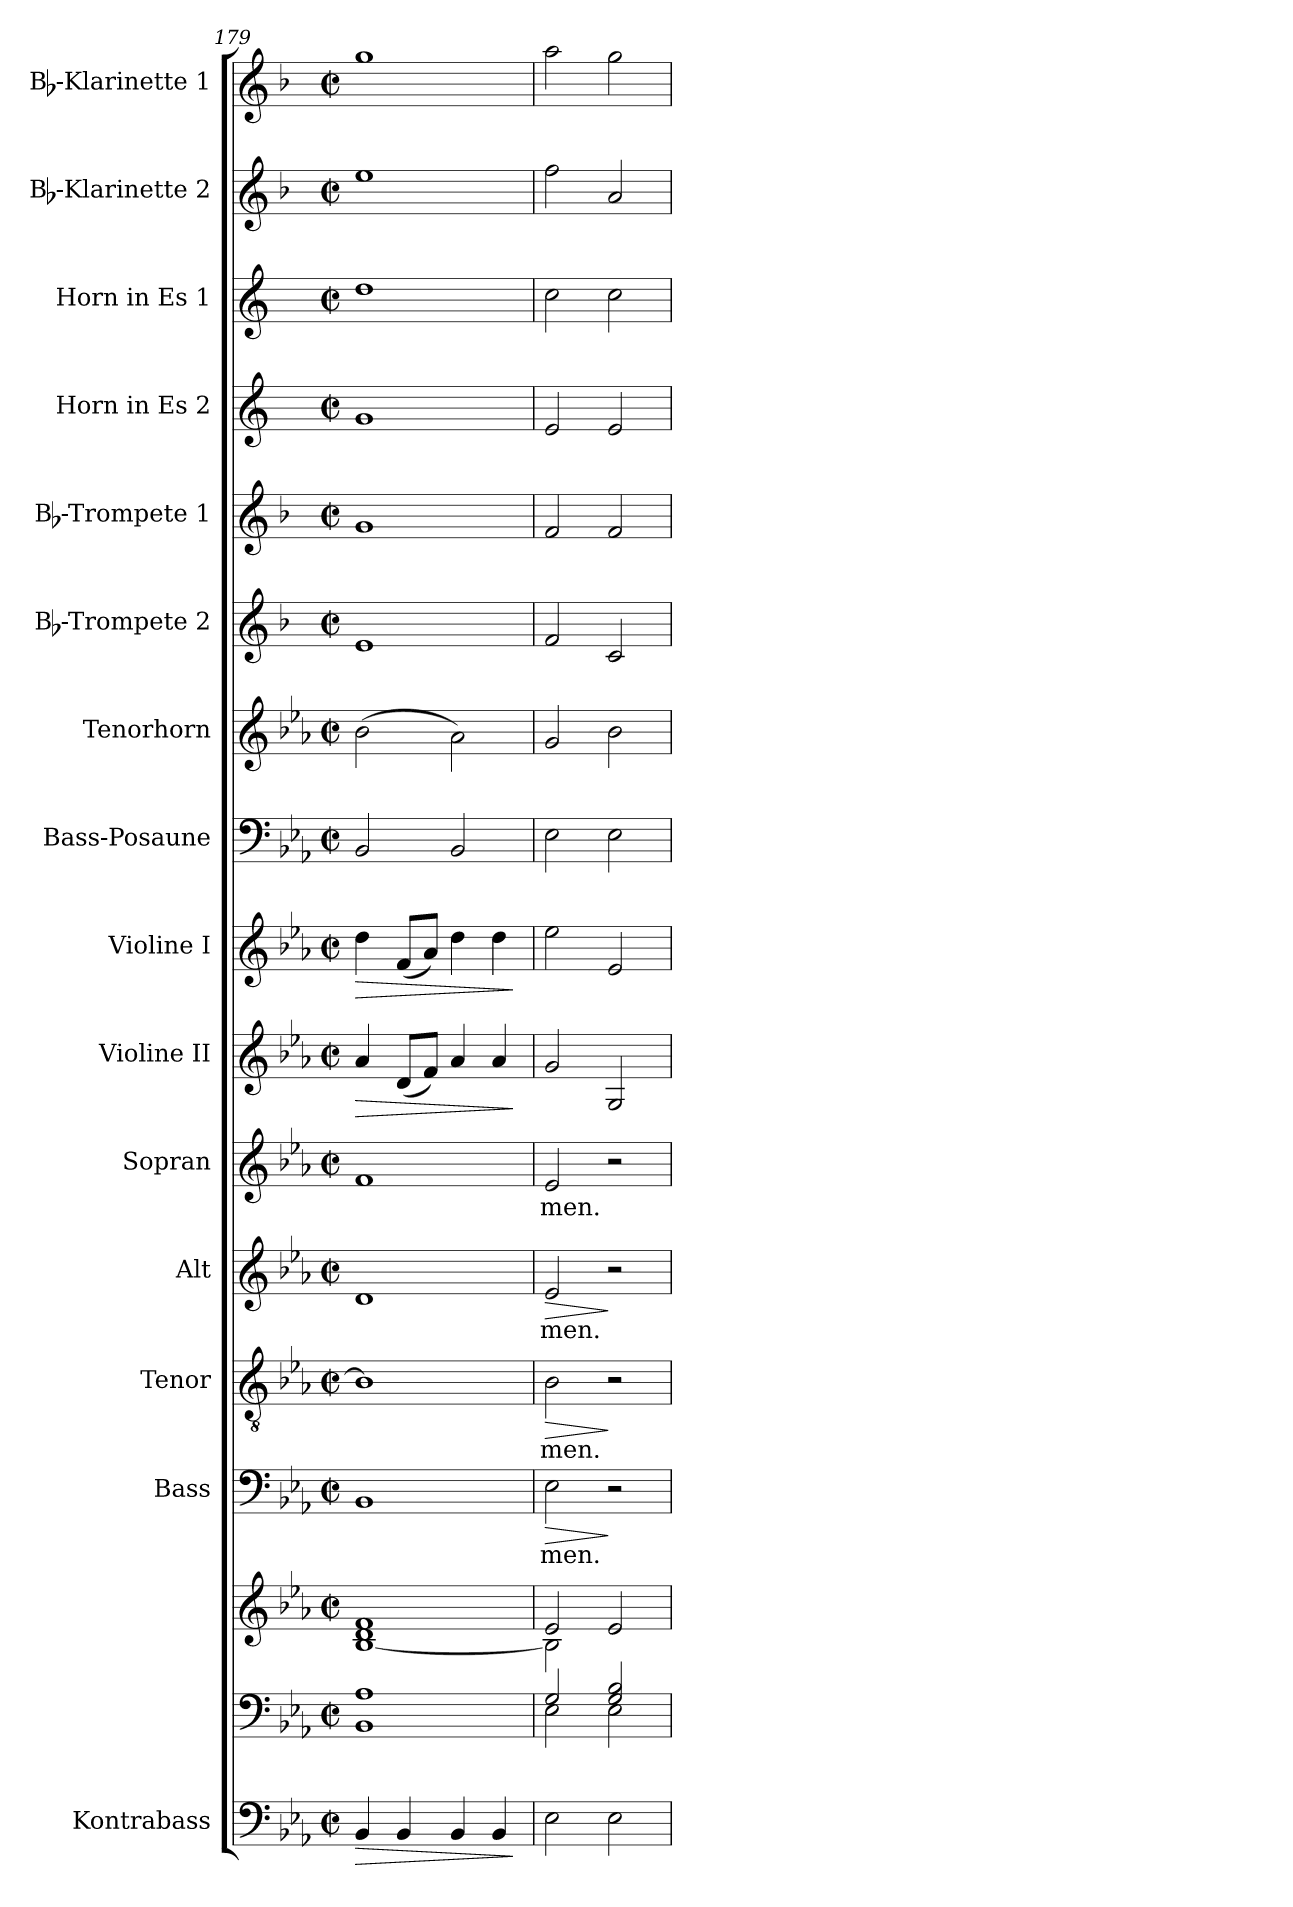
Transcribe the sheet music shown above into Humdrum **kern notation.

**kern	**dynam	**kern	**kern	**kern	**text	**dynam	**kern	**text	**dynam	**kern	**text	**dynam	**kern	**text	**kern	**dynam	**kern	**dynam	**kern	**kern	**kern	**kern	**kern	**kern	**kern	**kern
*part16	*part16	*part15	*part15	*part14	*part14	*part14	*part13	*part13	*part13	*part12	*part12	*part12	*part11	*part11	*part10	*part10	*part9	*part9	*part8	*part7	*part6	*part5	*part4	*part3	*part2	*part1
*staff17	*staff17	*staff16	*staff15	*staff14	*staff14	*staff14	*staff13	*staff13	*staff13	*staff12	*staff12	*staff12	*staff11	*staff11	*staff10	*staff10	*staff9	*staff9	*staff8	*staff7	*staff6	*staff5	*staff4	*staff3	*staff2	*staff1
*I"Kontrabass	*	*	*	*I"Bass	*	*	*I"Tenor	*	*	*I"Alt	*	*	*I"Sopran	*	*I"Violine II	*	*I"Violine I	*	*I"Bass-Posaune	*I"Tenorhorn	*I"Bb-Trompete 2	*I"Bb-Trompete 1	*I"Horn in Es 2	*I"Horn in Es 1	*I"Bb-Klarinette 2	*I"Bb-Klarinette 1
*I'Kb.	*	*	*	*I'B.	*	*	*I'T.	*	*	*I'A.	*	*	*I'S.	*	*I'Vl. II	*	*I'Vl. I	*	*I'B. Pos.	*I'T. Hrn.	*I'Bb Trp. 2	*I'Bb Trp. 1	*	*	*I'Bb Kl. 2	*I'Bb Kl. 1
*clefF4	*	*clefF4	*clefG2	*clefF4	*	*	*clefGv2	*	*	*clefG2	*	*	*clefG2	*	*clefG2	*	*clefG2	*	*clefF4	*clefG2	*clefG2	*clefG2	*clefG2	*clefG2	*clefG2	*clefG2
*ITrd7c12	*	*	*	*	*	*	*	*	*	*	*	*	*	*	*	*	*	*	*	*ITrd8c14	*ITrd1c2	*ITrd1c2	*ITrd5c9	*ITrd5c9	*ITrd1c2	*ITrd1c2
*k[b-e-a-]	*	*k[b-e-a-]	*k[b-e-a-]	*k[b-e-a-]	*	*	*k[b-e-a-]	*	*	*k[b-e-a-]	*	*	*k[b-e-a-]	*	*k[b-e-a-]	*	*k[b-e-a-]	*	*k[b-e-a-]	*k[b-e-a-]	*k[b-e-a-]	*k[b-e-a-]	*k[b-e-a-]	*k[b-e-a-]	*k[b-e-a-]	*k[b-e-a-]
*E-:	*	*E-:	*E-:	*E-:	*	*	*E-:	*	*	*E-:	*	*	*E-:	*	*E-:	*	*E-:	*	*E-:	*E-:	*E-:	*E-:	*E-:	*E-:	*E-:	*E-:
*M2/2	*	*M2/2	*M2/2	*M2/2	*	*	*M2/2	*	*	*M2/2	*	*	*M2/2	*	*M2/2	*	*M2/2	*	*M2/2	*M2/2	*M2/2	*M2/2	*M2/2	*M2/2	*M2/2	*M2/2
*met(c|)	*	*met(c|)	*met(c|)	*met(c|)	*	*	*met(c|)	*	*	*met(c|)	*	*	*met(c|)	*	*met(c|)	*	*met(c|)	*	*met(c|)	*met(c|)	*met(c|)	*met(c|)	*met(c|)	*met(c|)	*met(c|)	*met(c|)
=179	=179	=179	=179	=179	=179	=179	=179	=179	=179	=179	=179	=179	=179	=179	=179	=179	=179	=179	=179	=179	=179	=179	=179	=179	=179	=179
!	!LO:HP:b	!	!	!	!	!	!	!	!	!	!	!	!	!	!	!LO:HP:b	!	!LO:HP:b	!	!	!	!	!	!	!	!
*	*	*^	*^	*	*	*	*	*	*	*	*	*	*	*	*	*	*	*	*	*	*	*	*	*	*	*
4BBB-/	>	1A-	1BB-	1f	[<1B- 1d	1BB-	.	.	1B-]	.	.	1d	.	.	1f	.	4a-/	>	4dd\	>	2BB-/	(>2B-\	1d	1f	1B-	1f	1dd	1ff
4BBB-/	.	.	.	.	.	.	.	.	.	.	.	.	.	.	.	.	(<8d/L	.	(<8f/L	.	.	.	.	.	.	.	.	.
.	.	.	.	.	.	.	.	.	.	.	.	.	.	.	.	.	8f/J)	.	8a-/J)	.	.	.	.	.	.	.	.	.
4BBB-/	.	.	.	.	.	.	.	.	.	.	.	.	.	.	.	.	4a-/	.	4dd\	.	2BB-/	2A-\)	.	.	.	.	.	.
4BBB-/	.	.	.	.	.	.	.	.	.	.	.	.	.	.	.	.	4a-/	.	4dd\	.	.	.	.	.	.	.	.	.
*	*	*v	*v	*	*	*	*	*	*	*	*	*	*	*	*	*	*	*	*	*	*	*	*	*	*	*	*	*
*	*	*	*v	*v	*	*	*	*	*	*	*	*	*	*	*	*	*	*	*	*	*	*	*	*	*	*	*
.	]	.	.	.	.	.	.	.	.	.	.	.	.	.	.	]	.	]	.	.	.	.	.	.	.	.
=180	=180	=180	=180	=180	=180	=180	=180	=180	=180	=180	=180	=180	=180	=180	=180	=180	=180	=180	=180	=180	=180	=180	=180	=180	=180	=180
*	*	*^	*^	*	*	*	*	*	*	*	*	*	*	*	*	*	*	*	*	*	*	*	*	*	*	*
!	!	!	!	!	!	!	!LO:LY:b	!LO:HP:b	!	!LO:LY:b	!LO:HP:b	!	!LO:LY:b	!LO:HP:b	!	!LO:LY:b	!	!	!	!	!	!	!	!	!	!	!	!
2EE-\	.	2G/	2E-\	2e-/	2B-\]	2E-\	-men.	>	2B-\	-men.	>	2e-/	-men.	>	2e-/	-men.	2g/	.	2ee-\	.	2E-\	2G/	2e-/	2e-/	2G/	2e-\	2ee-\	2gg\
2EE-\	.	2G/ 2B-/	2E-\	2e-/	2ryy	2r	.	]	2r	.	]	2r	.	]	2r	.	2G/	.	2e-/	.	2E-\	2B-\	2B-/	2e-/	2G/	2e-\	2g/	2ff\
*	*	*v	*v	*	*	*	*	*	*	*	*	*	*	*	*	*	*	*	*	*	*	*	*	*	*	*	*	*
*	*	*	*v	*v	*	*	*	*	*	*	*	*	*	*	*	*	*	*	*	*	*	*	*	*	*	*	*
=	=	=	=	=	=	=	=	=	=	=	=	=	=	=	=	=	=	=	=	=	=	=	=	=	=	=
*-	*-	*-	*-	*-	*-	*-	*-	*-	*-	*-	*-	*-	*-	*-	*-	*-	*-	*-	*-	*-	*-	*-	*-	*-	*-	*-
